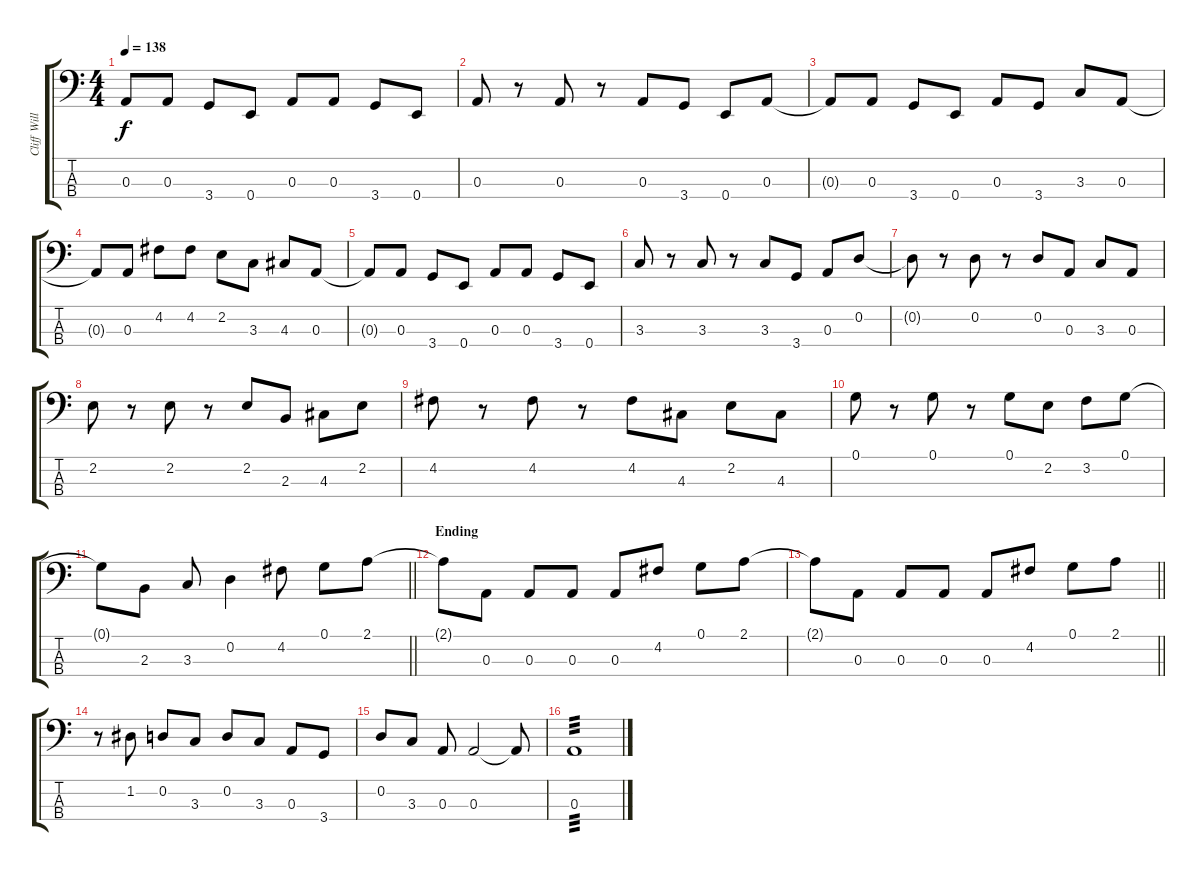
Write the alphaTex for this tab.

\track ("Cliff Williams" "Cliff Will") {instrument electricbasspick}
\staff {score tabs}
\tuning (G2 D2 A1 E1) {hide}
\ts (4 4)
\tempo 138
\clef f4
\ks c
0.3{t}.8{dy f} 0.3.8 3.4.8 0.4.8 0.3.8 0.3.8 3.4.8 0.4.8 |
0.3.8 r.8 0.3.8 r.8 0.3.8 3.4.8 0.4.8 0.3.8 |
0.3{t}.8 0.3.8 3.4.8 0.4.8 0.3.8 3.4.8 3.3.8 0.3.8 |
0.3{t}.8 0.3.8 4.2.8 4.2.8 2.2.8 3.3.8 4.3.8 0.3.8 |
0.3{t}.8 0.3.8 3.4.8 0.4.8 0.3.8 0.3.8 3.4.8 0.4.8 |
3.3.8 r.8 3.3.8 r.8 3.3.8 3.4.8 0.3.8 0.2.8 |
0.2{t}.8 r.8 0.2.8 r.8 0.2.8 0.3.8 3.3.8 0.3.8 |
2.2.8 r.8 2.2.8 r.8 2.2.8 2.3.8 4.3.8 2.2.8 |
4.2.8 r.8 4.2.8 r.8 4.2.8 4.3.8 2.2.8 4.3.8 |
0.1.8 r.8 0.1.8 r.8 0.1.8 2.2.8 3.2.8 0.1.8 |
\barLineRight lightlight
0.1{t}.8 2.3.8 3.3.8 0.2.4 4.2.8 0.1.8 2.1.8 |
\section ("" "Ending")
2.1{t}.8 0.3.8 0.3.8 0.3.8 0.3.8 4.2.8 0.1.8 2.1.8 |
\barLineRight lightlight
2.1{t}.8 0.3.8 0.3.8 0.3.8 0.3.8 4.2.8 0.1.8 2.1.8 |
r.8 1.2.8 0.2.8 3.3.8 0.2.8 3.3.8 0.3.8 3.4.8 |
0.2.8 3.3.8 0.3.8 0.3.2 0.3{t}.8 |
0.3.1{tp 3}
